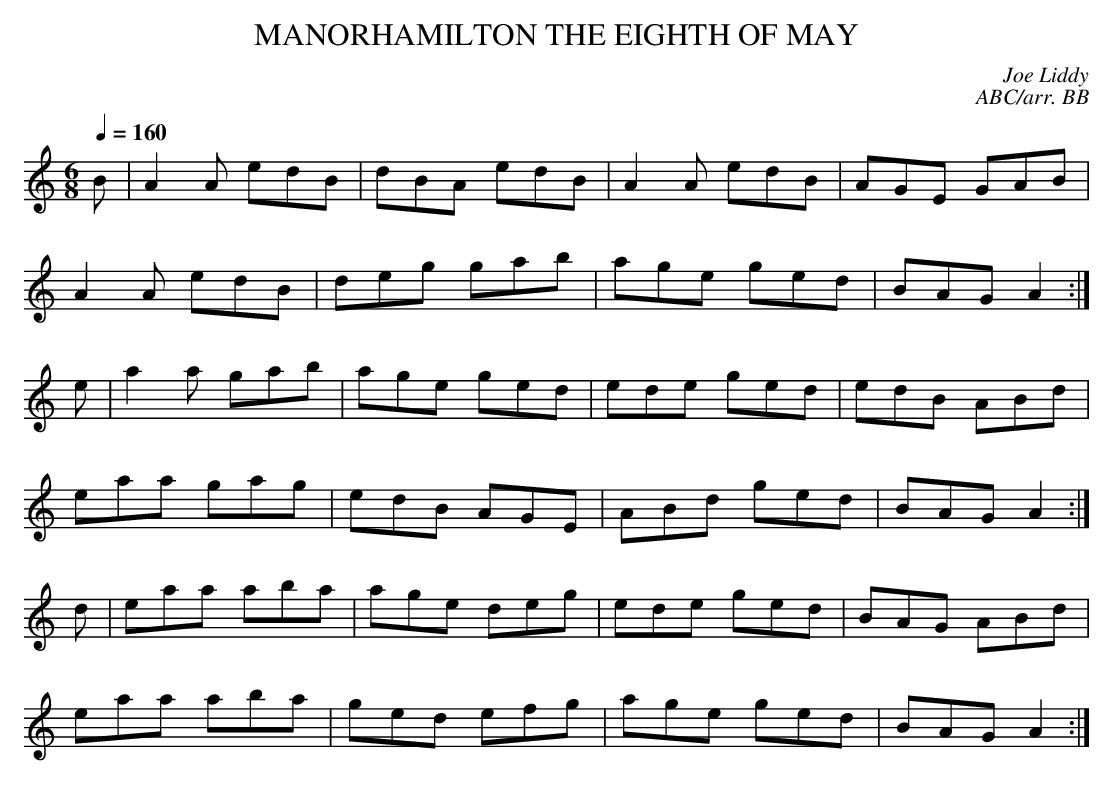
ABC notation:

X:1
T:MANORHAMILTON THE EIGHTH OF MAY
C:Joe Liddy
C:ABC/arr. BB
Q:1/4=160
M:6/8
K:Am
B|A2A edB|dBA edB|A2A edB|AGE GAB |
A2A edB|deg gab|age ged|BAG A2 :|
e|a2a gab|age ged|ede ged|edB ABd |
eaa gag|edB AGE|ABd ged|BAG A2 :|
d|eaa aba|age deg|ede ged|BAG ABd |
eaa aba|ged efg|age ged|BAG A2 :|
